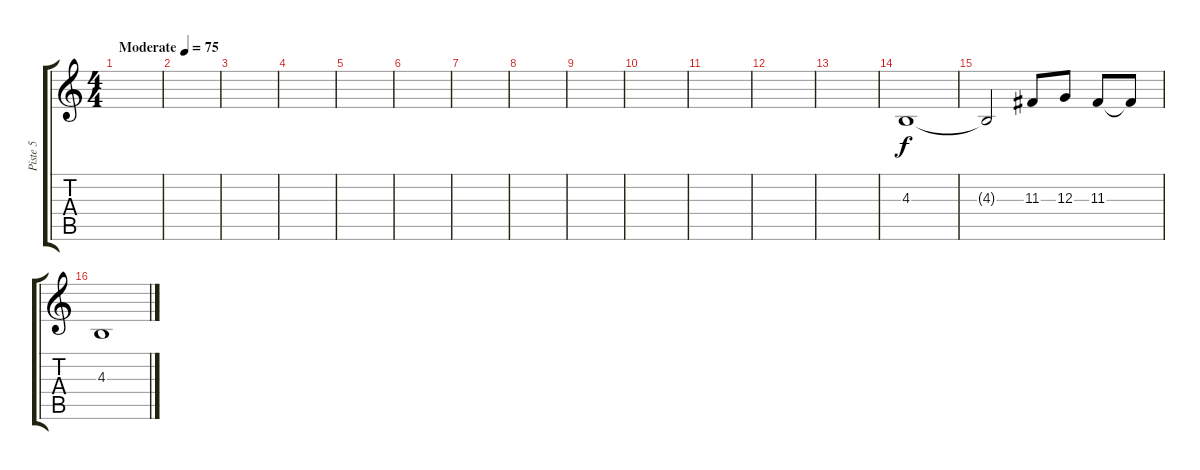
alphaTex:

\track ("Piste 5" "Piste 5") {instrument violin}
\staff {score tabs}
\tuning (E4 B3 G3 D3 A2 E2) {hide}
\ts (4 4)
\tempo (75 "Moderate")
\clef g2
\ks c
|
|
|
|
|
|
|
|
|
|
|
|
|
4.3.1 |
4.3{t}.2 11.3.8 12.3.8 11.3.8 11.3{t}.8 |
4.3.1
